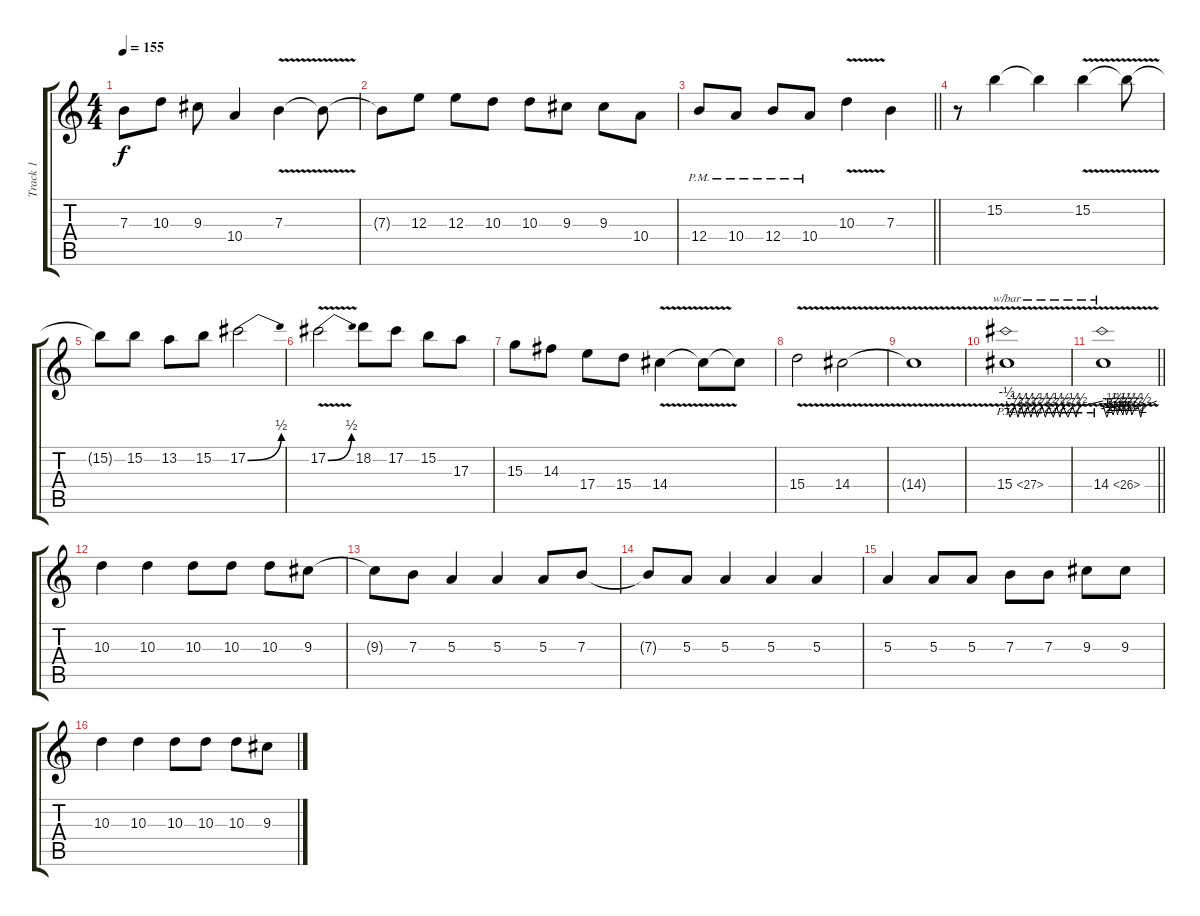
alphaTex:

\track ("Track 1" "Track 1") {instrument distortionguitar}
\staff {score tabs}
\tuning (Db4 Ab3 E3 B2 Gb2 B1) {hide}
\ts (4 4)
\tempo 155
\clef g2
\ks c
7.3{t}.8{dy f} 10.3.8 9.3.8 10.4.4 7.3{v}.4 7.3{t}.8 |
7.3{t}.8 12.3.8 12.3.8 10.3.8 10.3.8 9.3.8 9.3.8 10.4.8 |
\barLineRight lightlight
12.4{pm}.8 10.4{pm}.8 12.4{pm}.8 10.4{pm}.8 10.3{v}.4 7.3.4 |
r.8 15.2.4 15.2{t}.4 15.2{v}.4 15.2{t}.8 |
15.2{t}.8 15.2.8 13.2.8 15.2.8 17.2{be (bend 0 0 60 2)}.2 |
17.2{be (bend 0 0 60 2) v}.2 18.2.8 17.2.8 15.2.8 17.3.8 |
15.3.8 14.3.8 17.4.8 15.4.8 14.4{v}.4 14.4{t}.8 14.4{t}.8 |
15.4{v}.2 14.4{v}.2 |
14.4{t}.1 |
15.4{ph 12 v}.1{tbe (custom default 0 -2 2 -8 5 -2 7 -8 9 -2 11 -8 13 -2 15 -8 17 -2 19 -8 22 -2 24 -8 26 -2 29 -8 31 -2 33 -8 35 -2 38 -8 41 -2 43 -8 45 -2 60 0)} |
\barLineRight lightlight
14.4{ph 12 v}.1{tbe (custom default 0 -2 2 -4 4 -8 6 -4 8 -2 11 -6 14 -2 16 -6 18 -2 22 -6 24 -2 26 -6 30 -2 32 -6 36 -2 39 -2 42 -8 45 -2 60 0)} |
10.3.4{volume 16} 10.3.4 10.3.8 10.3.8 10.3.8 9.3.8 |
9.3{t}.8 7.3.8 5.3.4 5.3.4 5.3.8 7.3.8 |
7.3{t}.8 5.3.8 5.3.4 5.3.4 5.3.4 |
5.3.4 5.3.8 5.3.8 7.3.8 7.3.8 9.3.8 9.3.8 |
10.3.4 10.3.4 10.3.8 10.3.8 10.3.8 9.3.8
